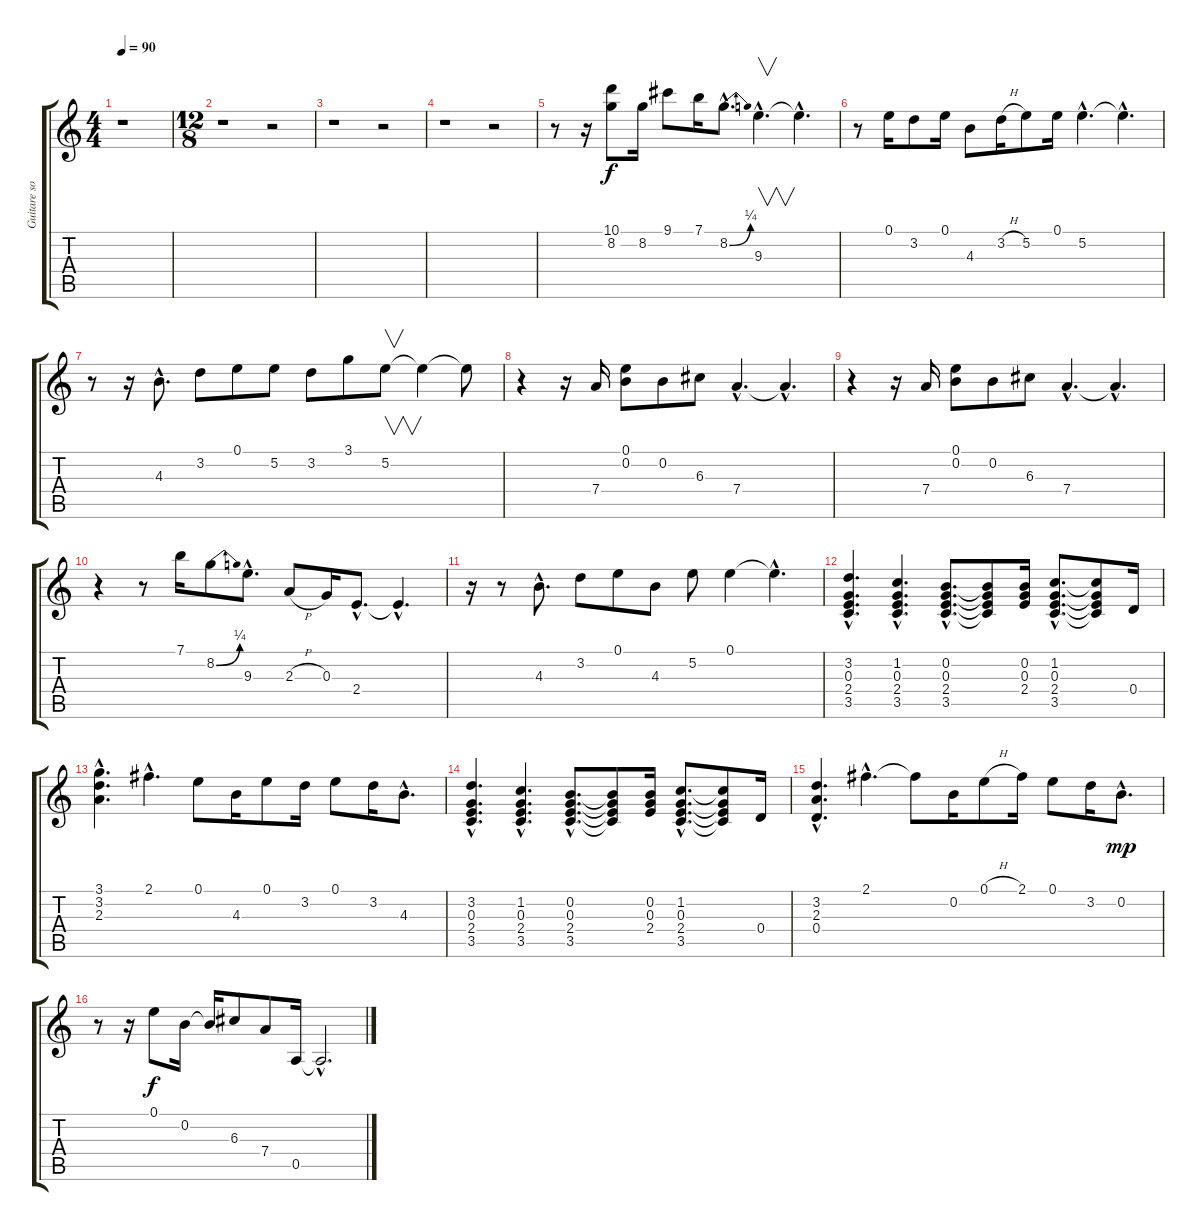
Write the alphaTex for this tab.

\track ("Guitare solo" "Guitare so") {instrument acousticguitarnylon}
\staff {score tabs}
\tuning (E4 B3 G3 D3 A2 E2) {hide}
\ts (4 4)
\tempo 90
\clef g2
\ks c
r.1{dy f} |
\ts (12 8)
r.1 r.2 |
r.1 r.2 |
r.1 r.2 |
r.8 r.16 (10.1 8.2).8 8.2.16 9.1.8 7.1.16 8.2{be (bend 0 0 60 1) hac}.8{d} 9.3{hac}.4{v d} 9.3{hac t}.4{d} |
r.8 0.1.16 3.2.8 0.1.16 4.3.8 3.2{h}.16 5.2.8 0.1.16 5.2{hac}.4{d} 5.2{hac t}.4{d} |
r.8 r.16 4.3{hac}.8{d} 3.2.8 0.1.8 5.2.8 3.2.8 3.1.8 5.2.8{v} 5.2{t}.4 5.2{t}.8 |
r.4 r.16 7.4.16 (0.1 0.2).8 0.2.8 6.3.8 7.4{hac}.4{d} 7.4{hac t}.4{d} |
r.4 r.16 7.4.16 (0.1 0.2).8 0.2.8 6.3.8 7.4{hac}.4{d} 7.4{hac t}.4{d} |
r.4 r.8 7.1.16 8.2{be (bend 0 0 60 1)}.8 9.3{hac}.8{d} 2.3{h}.8 0.3.16 2.4{hac}.8{d} 2.4{hac t}.4{d} |
r.16 r.8 4.3{hac}.8{d} 3.2.8 0.1.8 4.3.8 5.2.8 0.1.4 0.1{hac t}.4{d} |
(3.2{hac} 0.3{hac} 2.4{hac} 3.5{hac}).4{d} (1.2{hac} 0.3{hac} 2.4{hac} 3.5{hac}).4{d} (0.2{hac} 0.3{hac} 2.4{hac} 3.5{hac}).8{d} (0.2{t} 0.3{t} 2.4{t} 3.5{t}).8 (0.2 0.3 2.4).16 (1.2{hac} 0.3{hac} 2.4{hac} 3.5{hac}).8{d} (1.2{t} 0.3{t} 2.4{t} 3.5{t}).8 0.4.16 |
(3.1{hac} 3.2{hac} 2.3{hac}).4{d} 2.1{hac}.4{d} 0.1.8 4.3.16 0.1.8 3.2.16 0.1.8 3.2.16 4.3{hac}.8{d} |
(3.2{hac} 0.3{hac} 2.4{hac} 3.5{hac}).4{d} (1.2{hac} 0.3{hac} 2.4{hac} 3.5{hac}).4{d} (0.2{hac} 0.3{hac} 2.4{hac} 3.5{hac}).8{d} (0.2{t} 0.3{t} 2.4{t} 3.5{t}).8 (0.2 0.3 2.4).16 (1.2{hac} 0.3{hac} 2.4{hac} 3.5{hac}).8{d} (1.2{t} 0.3{t} 2.4{t} 3.5{t}).8 0.4.16 |
(3.2{hac} 2.3{hac} 0.4{hac}).4{d} 2.1{hac}.4{d} 2.1{t}.8 0.2.16 0.1{h}.8 2.1.16 0.1.8 3.2.16 0.2{hac}.8{d dy mp} |
r.8 r.16 0.1.8{dy f} 0.2.16 0.2{t}.16 6.3.8 7.4.8 0.5.16 0.5{hac t}.2{d}
